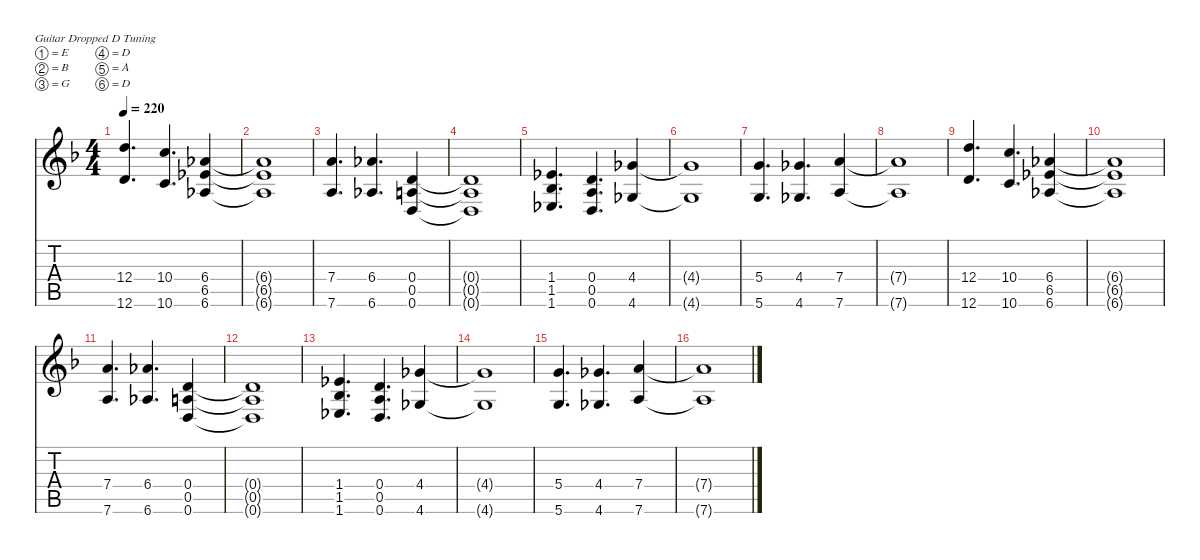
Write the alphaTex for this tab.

\hideDynamics
\bracketExtendMode nobrackets
\singleTrackTrackNamePolicy hidden
\multiTrackTrackNamePolicy hidden
\firstSystemTrackNameMode fullname
\firstSystemTrackNameOrientation horizontal
\otherSystemsTrackNameOrientation horizontal
\track ("Guitar-spare" "E-Gt") {instrument distortionguitar}
\staff {score tabs}
\tuning (E4 B3 G3 D3 A2 D2)
\ts (4 4)
\tempo 220
\clef g2
\ks dminor
(12.4{acc forcenatural} 12.6{acc forcenatural}).4{d dy f} (10.4{acc forcenatural} 10.6{acc forcenatural}).4{d} (6.4{acc b} 6.5{acc b} 6.6{acc b}).4 |
(6.4{t acc b} 6.5{t acc b} 6.6{t acc b}).1 |
(7.4{acc forcenatural} 7.6{acc forcenatural}).4{d} (6.4{acc b} 6.6{acc b}).4{d} (0.4{acc forcenatural} 0.5{acc forcenatural} 0.6{acc forcenatural}).4 |
(0.4{t acc forcenatural} 0.5{t acc forcenatural} 0.6{t acc forcenatural}).1 |
(1.4{acc b} 1.5{acc b} 1.6{acc b}).4{d} (0.4{acc forcenatural} 0.5{acc forcenatural} 0.6{acc forcenatural}).4{d} (4.4{acc b} 4.6{acc b}).4 |
(4.4{t acc b} 4.6{t acc b}).1 |
(5.4{acc forcenatural} 5.6{acc forcenatural}).4{d} (4.4{acc b} 4.6{acc b}).4{d} (7.4{acc forcenatural} 7.6{acc forcenatural}).4 |
(7.4{t acc forcenatural} 7.6{t acc forcenatural}).1 |
(12.4{acc forcenatural} 12.6{acc forcenatural}).4{d} (10.4{acc forcenatural} 10.6{acc forcenatural}).4{d} (6.4{acc b} 6.5{acc b} 6.6{acc b}).4 |
(6.4{t acc b} 6.5{t acc b} 6.6{t acc b}).1 |
(7.4{acc forcenatural} 7.6{acc forcenatural}).4{d} (6.4{acc b} 6.6{acc b}).4{d} (0.4{acc forcenatural} 0.5{acc forcenatural} 0.6{acc forcenatural}).4 |
(0.4{t acc forcenatural} 0.5{t acc forcenatural} 0.6{t acc forcenatural}).1 |
(1.4{acc b} 1.5{acc b} 1.6{acc b}).4{d} (0.4{acc forcenatural} 0.5{acc forcenatural} 0.6{acc forcenatural}).4{d} (4.4{acc b} 4.6{acc b}).4 |
(4.4{t acc b} 4.6{t acc b}).1 |
(5.4{acc forcenatural} 5.6{acc forcenatural}).4{d} (4.4{acc b} 4.6{acc b}).4{d} (7.4{acc forcenatural} 7.6{acc forcenatural}).4 |
(7.4{t acc forcenatural} 7.6{t acc forcenatural}).1
